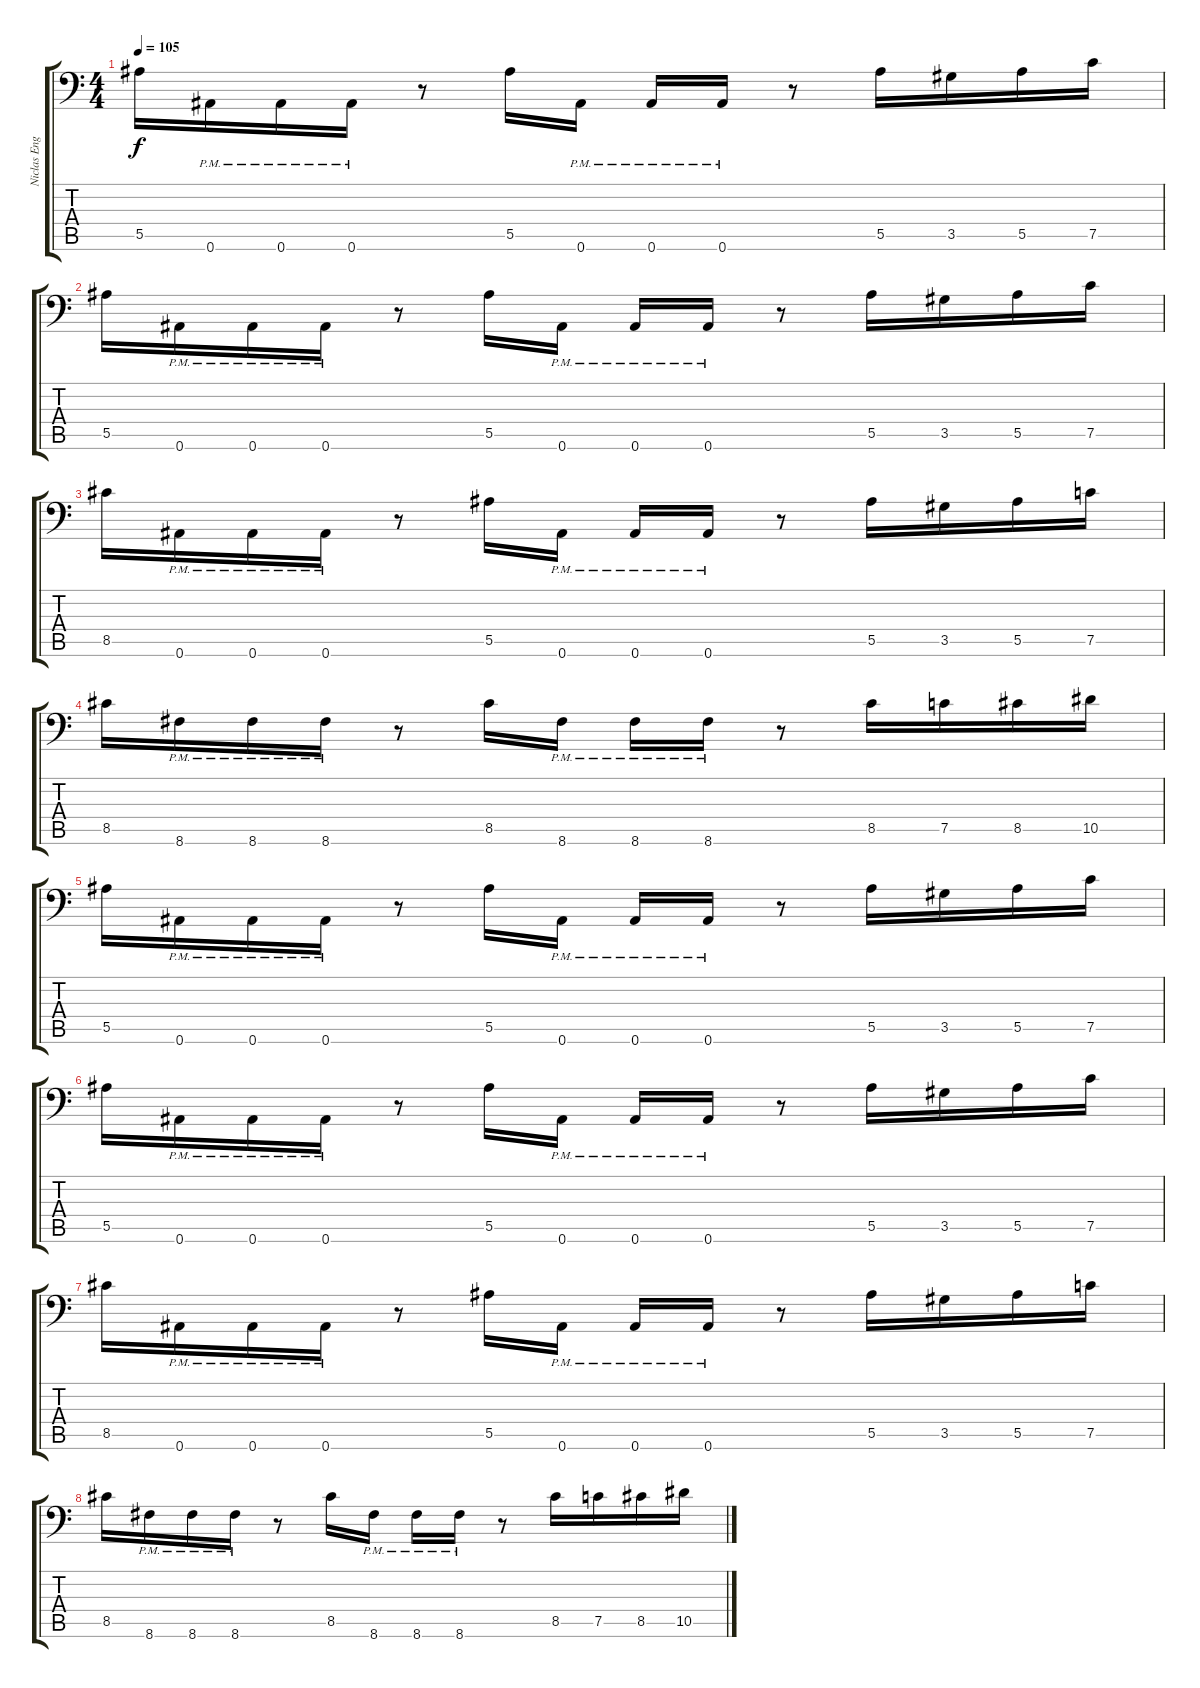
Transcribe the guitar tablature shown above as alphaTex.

\track ("Niclas Engelin" "Niclas Eng") {instrument distortionguitar}
\staff {score tabs}
\tuning (C4 G3 Eb3 Bb2 F2 Bb1) {hide}
\ts (4 4)
\tempo 105
\clef f4
\ks c
5.5.16{dy f} 0.6{pm}.16 0.6{pm}.16 0.6{pm}.16 r.8 5.5.16 0.6{pm}.16 0.6{pm}.16 0.6{pm}.16 r.8 5.5.16 3.5.16 5.5.16 7.5.16 |
5.5.16 0.6{pm}.16 0.6{pm}.16 0.6{pm}.16 r.8 5.5.16 0.6{pm}.16 0.6{pm}.16 0.6{pm}.16 r.8 5.5.16 3.5.16 5.5.16 7.5.16 |
8.5.16 0.6{pm}.16 0.6{pm}.16 0.6{pm}.16 r.8 5.5.16 0.6{pm}.16 0.6{pm}.16 0.6{pm}.16 r.8 5.5.16 3.5.16 5.5.16 7.5.16 |
8.5.16 8.6{pm}.16 8.6{pm}.16 8.6{pm}.16 r.8 8.5.16 8.6{pm}.16 8.6{pm}.16 8.6{pm}.16 r.8 8.5.16 7.5.16 8.5.16 10.5.16 |
5.5.16 0.6{pm}.16 0.6{pm}.16 0.6{pm}.16 r.8 5.5.16 0.6{pm}.16 0.6{pm}.16 0.6{pm}.16 r.8 5.5.16 3.5.16 5.5.16 7.5.16 |
5.5.16 0.6{pm}.16 0.6{pm}.16 0.6{pm}.16 r.8 5.5.16 0.6{pm}.16 0.6{pm}.16 0.6{pm}.16 r.8 5.5.16 3.5.16 5.5.16 7.5.16 |
8.5.16 0.6{pm}.16 0.6{pm}.16 0.6{pm}.16 r.8 5.5.16 0.6{pm}.16 0.6{pm}.16 0.6{pm}.16 r.8 5.5.16 3.5.16 5.5.16 7.5.16 |
8.5.16 8.6{pm}.16 8.6{pm}.16 8.6{pm}.16 r.8 8.5.16 8.6{pm}.16 8.6{pm}.16 8.6{pm}.16 r.8 8.5.16 7.5.16 8.5.16 10.5.16
